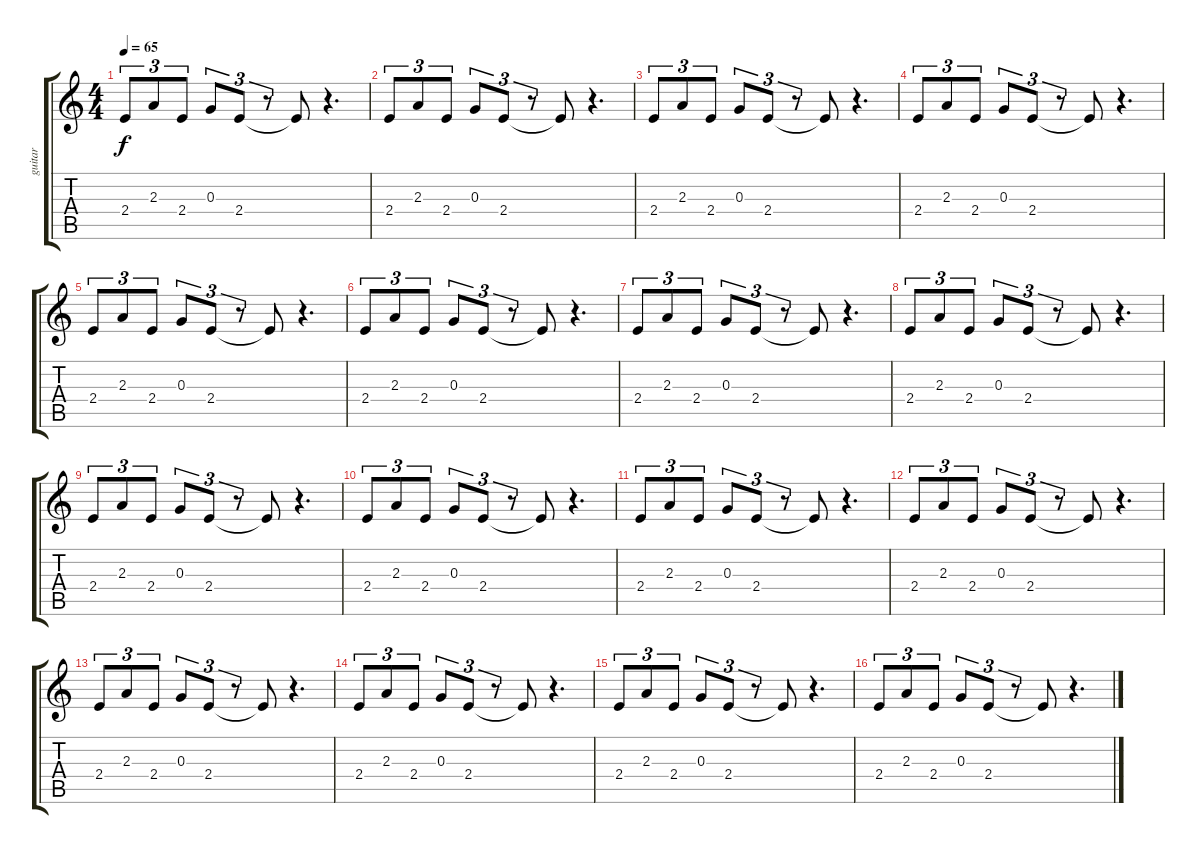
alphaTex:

\track ("guitar" "guitar") {instrument overdrivenguitar}
\staff {score tabs}
\tuning (E4 B3 G3 D3 A2 E2) {hide}
\ts (4 4)
\tempo 65
\clef g2
\ks c
2.4.8{tu (3 2) dy f} 2.3.8{tu (3 2)} 2.4.8{tu (3 2)} 0.3.8{tu (3 2)} 2.4.8{tu (3 2)} r.8{tu (3 2)} 2.4{t}.8 r.4{d} |
2.4.8{tu (3 2)} 2.3.8{tu (3 2)} 2.4.8{tu (3 2)} 0.3.8{tu (3 2)} 2.4.8{tu (3 2)} r.8{tu (3 2)} 2.4{t}.8 r.4{d} |
2.4.8{tu (3 2)} 2.3.8{tu (3 2)} 2.4.8{tu (3 2)} 0.3.8{tu (3 2)} 2.4.8{tu (3 2)} r.8{tu (3 2)} 2.4{t}.8 r.4{d} |
2.4.8{tu (3 2)} 2.3.8{tu (3 2)} 2.4.8{tu (3 2)} 0.3.8{tu (3 2)} 2.4.8{tu (3 2)} r.8{tu (3 2)} 2.4{t}.8 r.4{d} |
2.4.8{tu (3 2)} 2.3.8{tu (3 2)} 2.4.8{tu (3 2)} 0.3.8{tu (3 2)} 2.4.8{tu (3 2)} r.8{tu (3 2)} 2.4{t}.8 r.4{d} |
2.4.8{tu (3 2)} 2.3.8{tu (3 2)} 2.4.8{tu (3 2)} 0.3.8{tu (3 2)} 2.4.8{tu (3 2)} r.8{tu (3 2)} 2.4{t}.8 r.4{d} |
2.4.8{tu (3 2)} 2.3.8{tu (3 2)} 2.4.8{tu (3 2)} 0.3.8{tu (3 2)} 2.4.8{tu (3 2)} r.8{tu (3 2)} 2.4{t}.8 r.4{d} |
2.4.8{tu (3 2)} 2.3.8{tu (3 2)} 2.4.8{tu (3 2)} 0.3.8{tu (3 2)} 2.4.8{tu (3 2)} r.8{tu (3 2)} 2.4{t}.8 r.4{d} |
2.4.8{tu (3 2)} 2.3.8{tu (3 2)} 2.4.8{tu (3 2)} 0.3.8{tu (3 2)} 2.4.8{tu (3 2)} r.8{tu (3 2)} 2.4{t}.8 r.4{d} |
2.4.8{tu (3 2)} 2.3.8{tu (3 2)} 2.4.8{tu (3 2)} 0.3.8{tu (3 2)} 2.4.8{tu (3 2)} r.8{tu (3 2)} 2.4{t}.8 r.4{d} |
2.4.8{tu (3 2)} 2.3.8{tu (3 2)} 2.4.8{tu (3 2)} 0.3.8{tu (3 2)} 2.4.8{tu (3 2)} r.8{tu (3 2)} 2.4{t}.8 r.4{d} |
2.4.8{tu (3 2)} 2.3.8{tu (3 2)} 2.4.8{tu (3 2)} 0.3.8{tu (3 2)} 2.4.8{tu (3 2)} r.8{tu (3 2)} 2.4{t}.8 r.4{d} |
2.4.8{tu (3 2)} 2.3.8{tu (3 2)} 2.4.8{tu (3 2)} 0.3.8{tu (3 2)} 2.4.8{tu (3 2)} r.8{tu (3 2)} 2.4{t}.8 r.4{d} |
2.4.8{tu (3 2)} 2.3.8{tu (3 2)} 2.4.8{tu (3 2)} 0.3.8{tu (3 2)} 2.4.8{tu (3 2)} r.8{tu (3 2)} 2.4{t}.8 r.4{d} |
2.4.8{tu (3 2)} 2.3.8{tu (3 2)} 2.4.8{tu (3 2)} 0.3.8{tu (3 2)} 2.4.8{tu (3 2)} r.8{tu (3 2)} 2.4{t}.8 r.4{d} |
2.4.8{tu (3 2)} 2.3.8{tu (3 2)} 2.4.8{tu (3 2)} 0.3.8{tu (3 2)} 2.4.8{tu (3 2)} r.8{tu (3 2)} 2.4{t}.8 r.4{d}
